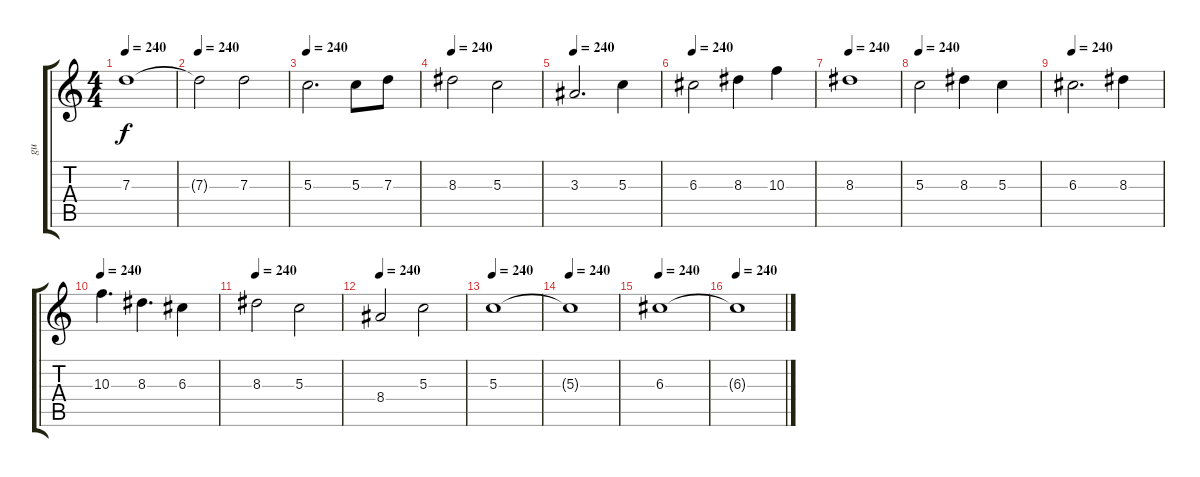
\track ("gu" "gu") {instrument distortionguitar}
\staff {score tabs}
\tuning (E4 B3 G3 D3 A2 E2) {hide}
\ts (4 4)
\tempo 240
\clef g2
\ks c
7.3.1{dy f} |
\tempo 240
7.3{t}.2 7.3.2 |
\tempo 240
5.3.2{d} 5.3.8 7.3.8 |
\tempo 240
8.3.2 5.3.2 |
\tempo 240
3.3.2{d} 5.3.4 |
\tempo 240
6.3.2 8.3.4 10.3.4 |
\tempo 240
8.3.1 |
\tempo 240
5.3.2 8.3.4 5.3.4 |
\tempo 240
6.3.2{d} 8.3.4 |
\tempo 240
10.3.4{d} 8.3.4{d} 6.3.4 |
\tempo 240
8.3.2 5.3.2 |
\tempo 240
8.4.2 5.3.2 |
\tempo 240
5.3.1 |
\tempo 240
5.3{t}.1 |
\tempo 240
6.3.1 |
\tempo 240
6.3{t}.1
